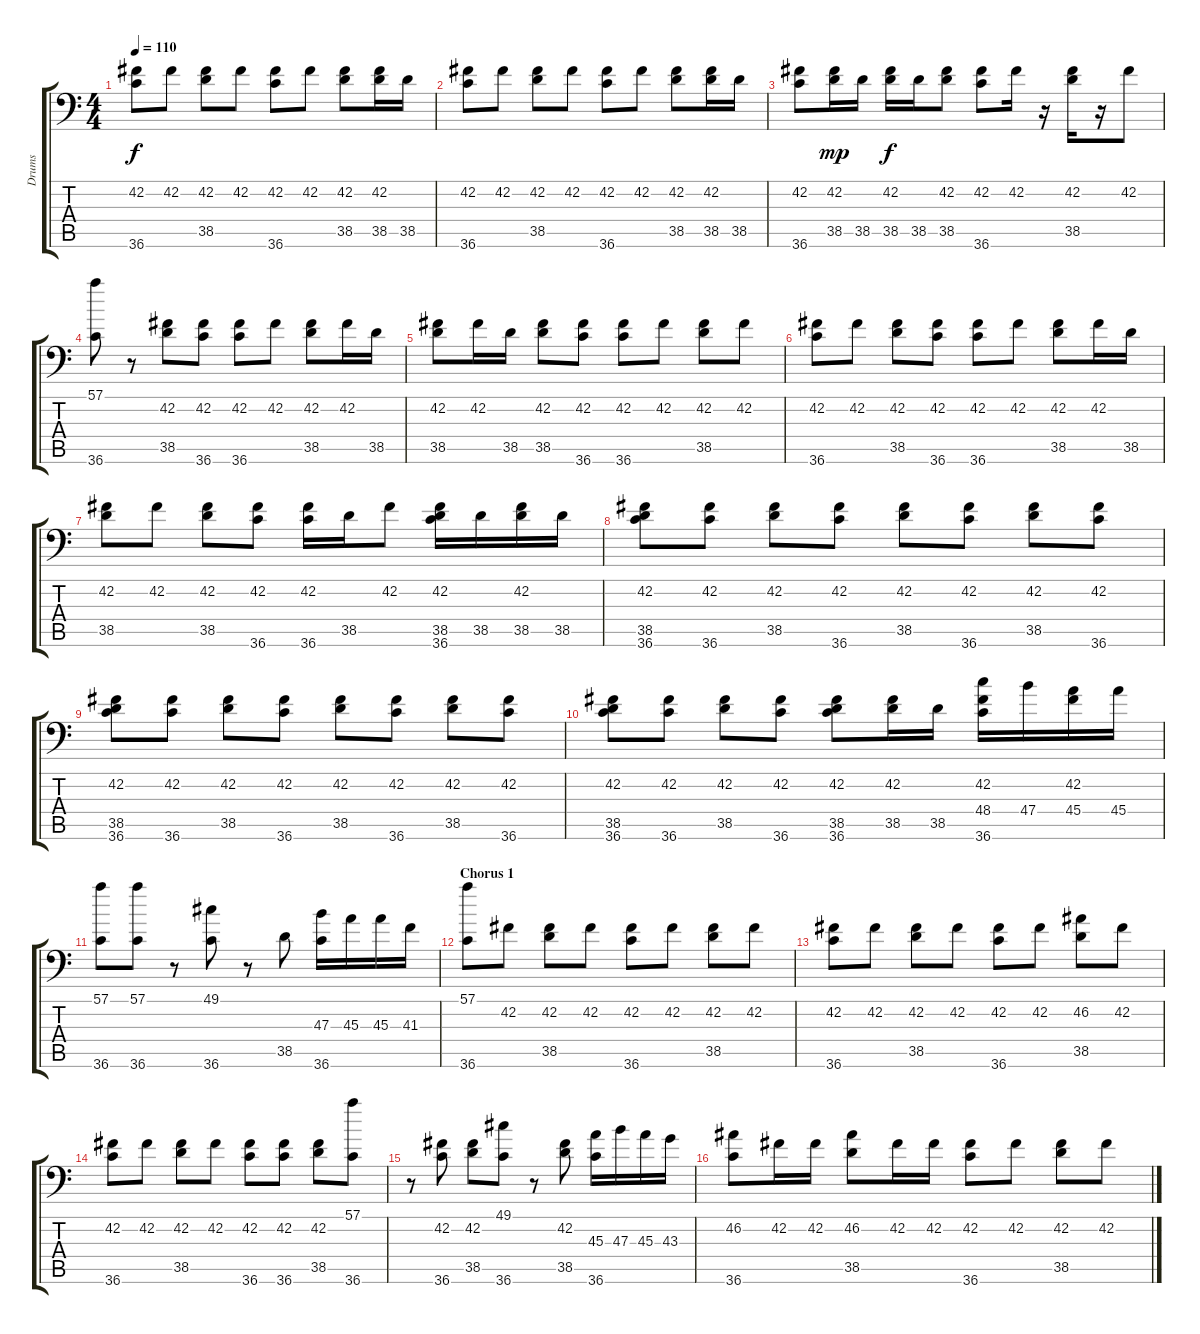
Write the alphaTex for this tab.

\track ("Drums" "Drums") {instrument acousticgrandpiano}
\staff {score tabs}
\tuning (C-1 C-1 C-1 C-1 C-1 C-1) {hide}
\ts (4 4)
\tempo 110
\clef f4
\ks c
(42.2 36.6).8{dy f} 42.2.8 (42.2 38.5).8 42.2.8 (42.2 36.6).8 42.2.8 (42.2 38.5).8 (42.2 38.5).16 38.5.16 |
(42.2 36.6).8 42.2.8 (42.2 38.5).8 42.2.8 (42.2 36.6).8 42.2.8 (42.2 38.5).8 (42.2 38.5).16 38.5.16 |
(42.2 36.6).8 (42.2 38.5).16{dy mp} 38.5.16 (42.2 38.5).16{dy f} 38.5.16 (42.2 38.5).8 (42.2 36.6).8 42.2.16 r.16 (42.2 38.5).16 r.16 42.2.8 |
(57.1 36.6).8 r.8 (42.2 38.5).8 (42.2 36.6).8 (42.2 36.6).8 42.2.8 (42.2 38.5).8 42.2.16 38.5.16 |
(42.2 38.5).8 42.2.16 38.5.16 (42.2 38.5).8 (42.2 36.6).8 (42.2 36.6).8 42.2.8 (42.2 38.5).8 42.2.8 |
(42.2 36.6).8 42.2.8 (42.2 38.5).8 (42.2 36.6).8 (42.2 36.6).8 42.2.8 (42.2 38.5).8 42.2.16 38.5.16 |
(42.2 38.5).8 42.2.8 (42.2 38.5).8 (42.2 36.6).8 (42.2 36.6).16 38.5.16 42.2.8 (42.2 38.5 36.6).16 38.5.16 (42.2 38.5).16 38.5.16 |
(42.2 38.5 36.6).8 (42.2 36.6).8 (42.2 38.5).8 (42.2 36.6).8 (42.2 38.5).8 (42.2 36.6).8 (42.2 38.5).8 (42.2 36.6).8 |
(42.2 38.5 36.6).8 (42.2 36.6).8 (42.2 38.5).8 (42.2 36.6).8 (42.2 38.5).8 (42.2 36.6).8 (42.2 38.5).8 (42.2 36.6).8 |
(42.2 38.5 36.6).8 (42.2 36.6).8 (42.2 38.5).8 (42.2 36.6).8 (42.2 38.5 36.6).8 (42.2 38.5).16 38.5.16 (42.2 48.4 36.6).16 47.4.16 (42.2 45.4).16 45.4.16 |
(57.1 36.6).8 (57.1 36.6).8 r.8 (49.1 36.6).8 r.8 38.5.8 (47.3 36.6).16 45.3.16 45.3.16 41.3.16 |
\section ("" "Chorus 1")
(57.1 36.6).8 42.2.8 (42.2 38.5).8 42.2.8 (42.2 36.6).8 42.2.8 (42.2 38.5).8 42.2.8 |
(42.2 36.6).8 42.2.8 (42.2 38.5).8 42.2.8 (42.2 36.6).8 42.2.8 (46.2 38.5).8 42.2.8 |
(42.2 36.6).8 42.2.8 (42.2 38.5).8 42.2.8 (42.2 36.6).8 (42.2 36.6).8 (42.2 38.5).8 (57.1 36.6).8 |
r.8 (42.2 36.6).8 (42.2 38.5).8 (49.1 36.6).8 r.8 (42.2 38.5).8 (45.3 36.6).16 47.3.16 45.3.16 43.3.16 |
(46.2 36.6).8 42.2.16 42.2.16 (46.2 38.5).8 42.2.16 42.2.16 (42.2 36.6).8 42.2.8 (42.2 38.5).8 42.2.8
